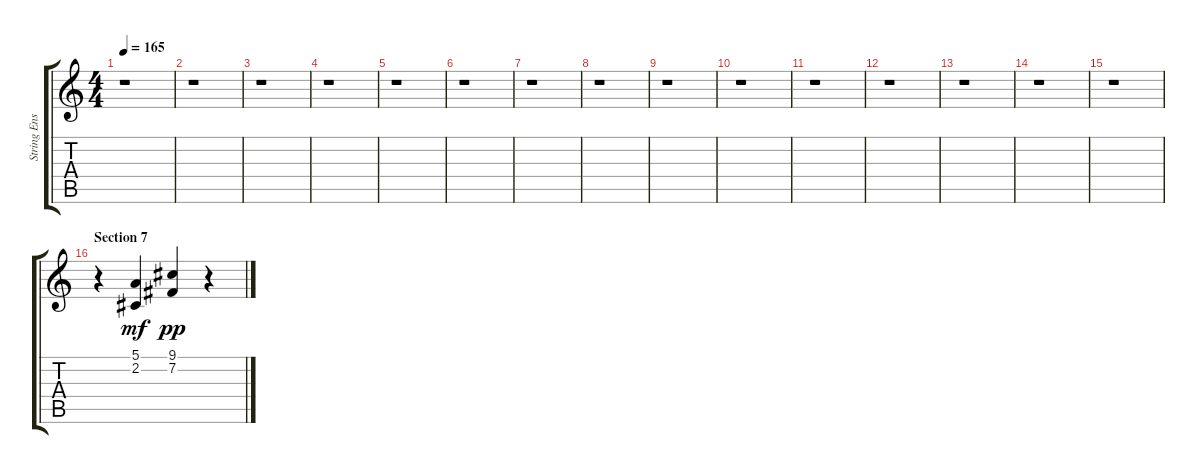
\track ("String Ensemble" "String Ens") {instrument stringensemble1}
\staff {score tabs}
\tuning (E4 B3 G3 D3 A2 E2) {hide}
\ts (4 4)
\tempo 165
\clef g2
\ks c
r.1{dy f volume 11} |
r.1 |
r.1 |
r.1 |
r.1 |
r.1 |
r.1 |
r.1 |
r.1 |
r.1 |
r.1 |
r.1 |
r.1 |
r.1 |
r.1 |
\section ("" "Section 7")
r.4 (5.1 2.2).4{dy mf volume 9} (9.1 7.2).4{dy pp} r.4
